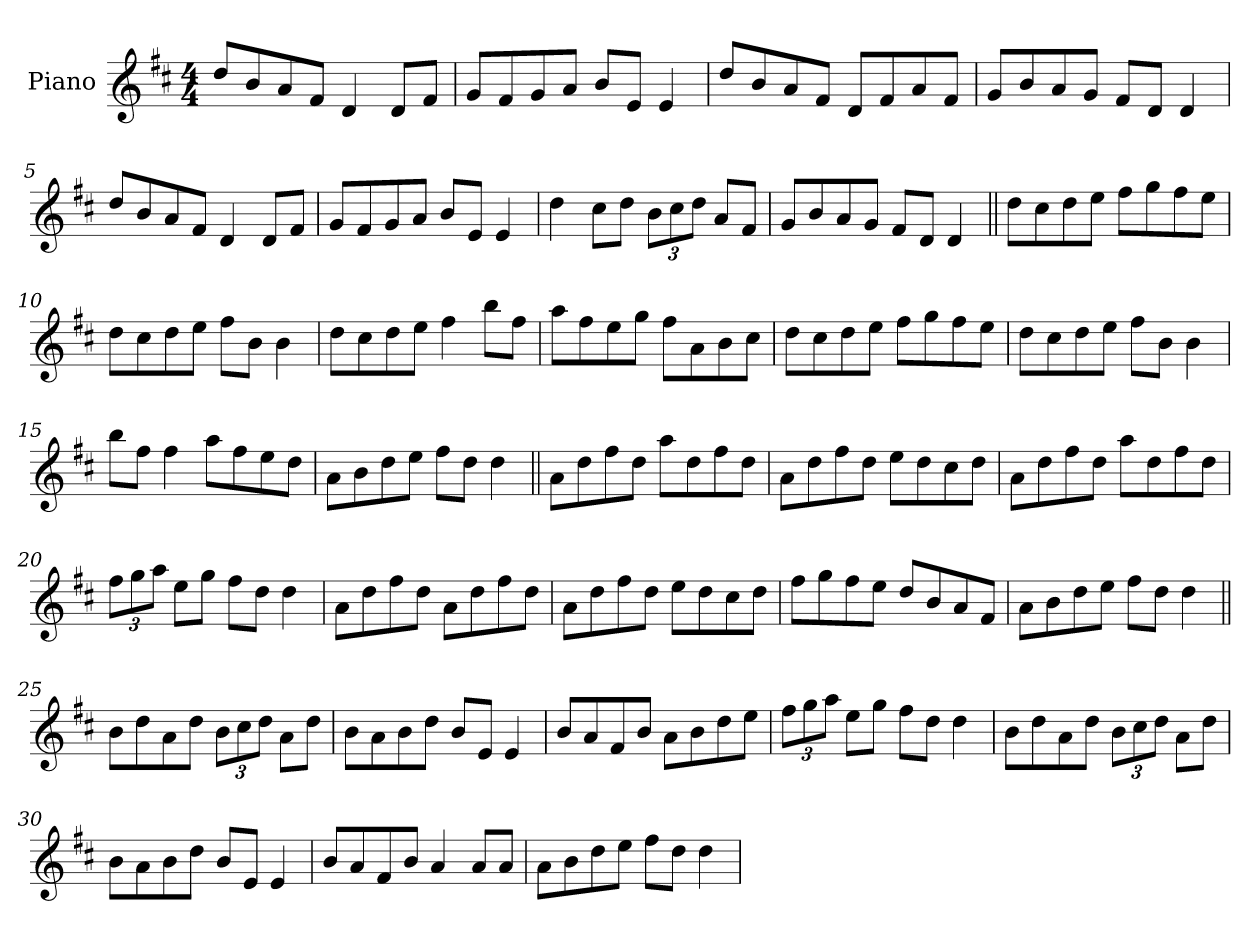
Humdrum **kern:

**kern
*part1
*staff1
*I"Piano
*I'Pno
*clefG2
*k[f#c#]
*D:
*M4/4
=1
8dd/L
8b/
8a/
8f#/J
4d/
8d/L
8f#/J
=2
8g/L
8f#/
8g/
8a/J
8b/L
8e/J
4e/
=3
8dd/L
8b/
8a/
8f#/J
8d/L
8f#/
8a/
8f#/J
=4
8g/L
8b/
8a/
8g/J
8f#/L
8d/J
4d/
!!LO:LB:g=z
=5
8dd/L
8b/
8a/
8f#/J
4d/
8d/L
8f#/J
=6
8g/L
8f#/
8g/
8a/J
8b/L
8e/J
4e/
=7
4dd\
8cc#\L
8dd\J
12b\L
12cc#\
12dd\J
8a/L
8f#/J
=8
8g/L
8b/
8a/
8g/J
8f#/L
8d/J
4d/
!!LO:LB:g=z
=9||
8dd\L
8cc#\
8dd\
8ee\J
8ff#\L
8gg\
8ff#\
8ee\J
=10
8dd\L
8cc#\
8dd\
8ee\J
8ff#\L
8b\J
4b\
=11
8dd\L
8cc#\
8dd\
8ee\J
4ff#\
8bb\L
8ff#\J
=12
8aa\L
8ff#\
8ee\
8gg\J
8ff#\L
8a\
8b\
8cc#\J
!!LO:LB:g=z
=13
8dd\L
8cc#\
8dd\
8ee\J
8ff#\L
8gg\
8ff#\
8ee\J
=14
8dd\L
8cc#\
8dd\
8ee\J
8ff#\L
8b\J
4b\
=15
8bb\L
8ff#\J
4ff#\
8aa\L
8ff#\
8ee\
8dd\J
=16
8a\L
8b\
8dd\
8ee\J
8ff#\L
8dd\J
4dd\
=17||
8a\L
8dd\
8ff#\
8dd\J
8aa\L
8dd\
8ff#\
8dd\J
!!LO:LB:g=z
=18
8a\L
8dd\
8ff#\
8dd\J
8ee\L
8dd\
8cc#\
8dd\J
=19
8a\L
8dd\
8ff#\
8dd\J
8aa\L
8dd\
8ff#\
8dd\J
=20
12ff#\L
12gg\
12aa\J
8ee\L
8gg\J
8ff#\L
8dd\J
4dd\
=21
8a\L
8dd\
8ff#\
8dd\J
8a\L
8dd\
8ff#\
8dd\J
!!LO:LB:g=z
=22
8a\L
8dd\
8ff#\
8dd\J
8ee\L
8dd\
8cc#\
8dd\J
=23
8ff#\L
8gg\
8ff#\
8ee\J
8dd/L
8b/
8a/
8f#/J
=24
8a\L
8b\
8dd\
8ee\J
8ff#\L
8dd\J
4dd\
=25||
8b\L
8dd\
8a\
8dd\J
12b\L
12cc#\
12dd\J
8a\L
8dd\J
!!LO:LB:g=z
=26
8b\L
8a\
8b\
8dd\J
8b/L
8e/J
4e/
=27
8b/L
8a/
8f#/
8b/J
8a\L
8b\
8dd\
8ee\J
=28
12ff#\L
12gg\
12aa\J
8ee\L
8gg\J
8ff#\L
8dd\J
4dd\
=29
8b\L
8dd\
8a\
8dd\J
12b\L
12cc#\
12dd\J
8a\L
8dd\J
!!LO:LB:g=z
=30
8b\L
8a\
8b\
8dd\J
8b/L
8e/J
4e/
=31
8b/L
8a/
8f#/
8b/J
4a/
8a/L
8a/J
=32
8a\L
8b\
8dd\
8ee\J
8ff#\L
8dd\J
4dd\
=
*-
